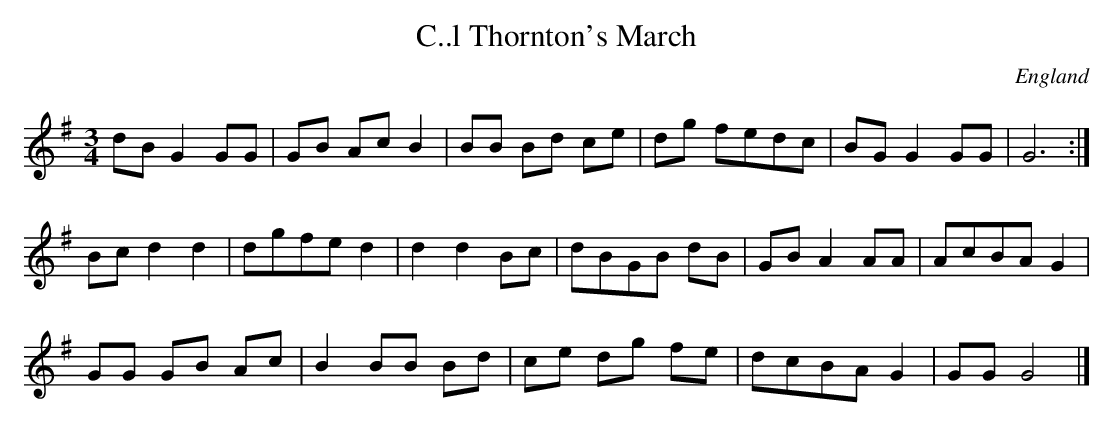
X:1
T:C..l Thornton's March
L:1/8
M:3/4
O:England
K:G major
dB G2 GG | GB Ac B2 | BB Bd ce | dg fedc | BG G2 GG | G6 :|
Bc d2 d2 | dgfe  d2 | d2 d2 Bc | dBGB dB | GB A2 AA | AcBA G2 |
GG GB Ac | B2 BB Bd | ce dg fe | dcBA G2 | GG G4 |]
